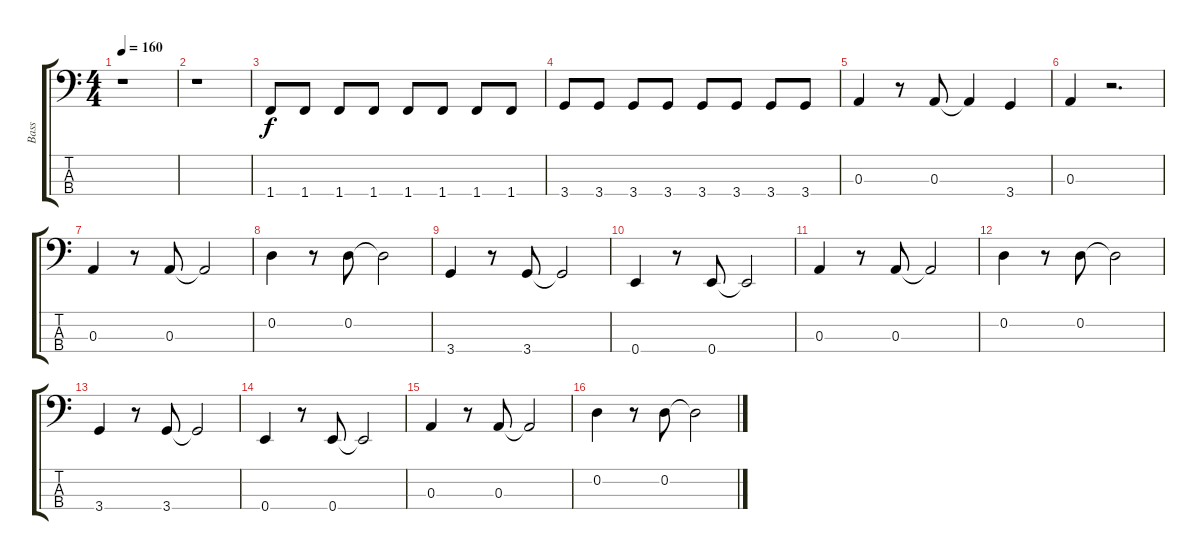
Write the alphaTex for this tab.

\track ("Bass" "Bass") {instrument electricbassfinger}
\staff {score tabs}
\tuning (G2 D2 A1 E1) {hide}
\ts (4 4)
\tempo 160
\clef f4
\ks c
r.1{dy f instrument electricbassfinger} |
r.1 |
1.4.8 1.4.8 1.4.8 1.4.8 1.4.8 1.4.8 1.4.8 1.4.8 |
3.4.8 3.4.8 3.4.8 3.4.8 3.4.8 3.4.8 3.4.8 3.4.8 |
0.3.4 r.8 0.3.8 0.3{t}.4 3.4.4 |
0.3.4 r.2{d} |
0.3.4 r.8 0.3.8 0.3{t}.2 |
0.2.4 r.8 0.2.8 0.2{t}.2 |
3.4.4 r.8 3.4.8 3.4{t}.2 |
0.4.4 r.8 0.4.8 0.4{t}.2 |
0.3.4 r.8 0.3.8 0.3{t}.2 |
0.2.4 r.8 0.2.8 0.2{t}.2 |
3.4.4 r.8 3.4.8 3.4{t}.2 |
0.4.4 r.8 0.4.8 0.4{t}.2 |
0.3.4 r.8 0.3.8 0.3{t}.2 |
0.2.4 r.8 0.2.8 0.2{t}.2
